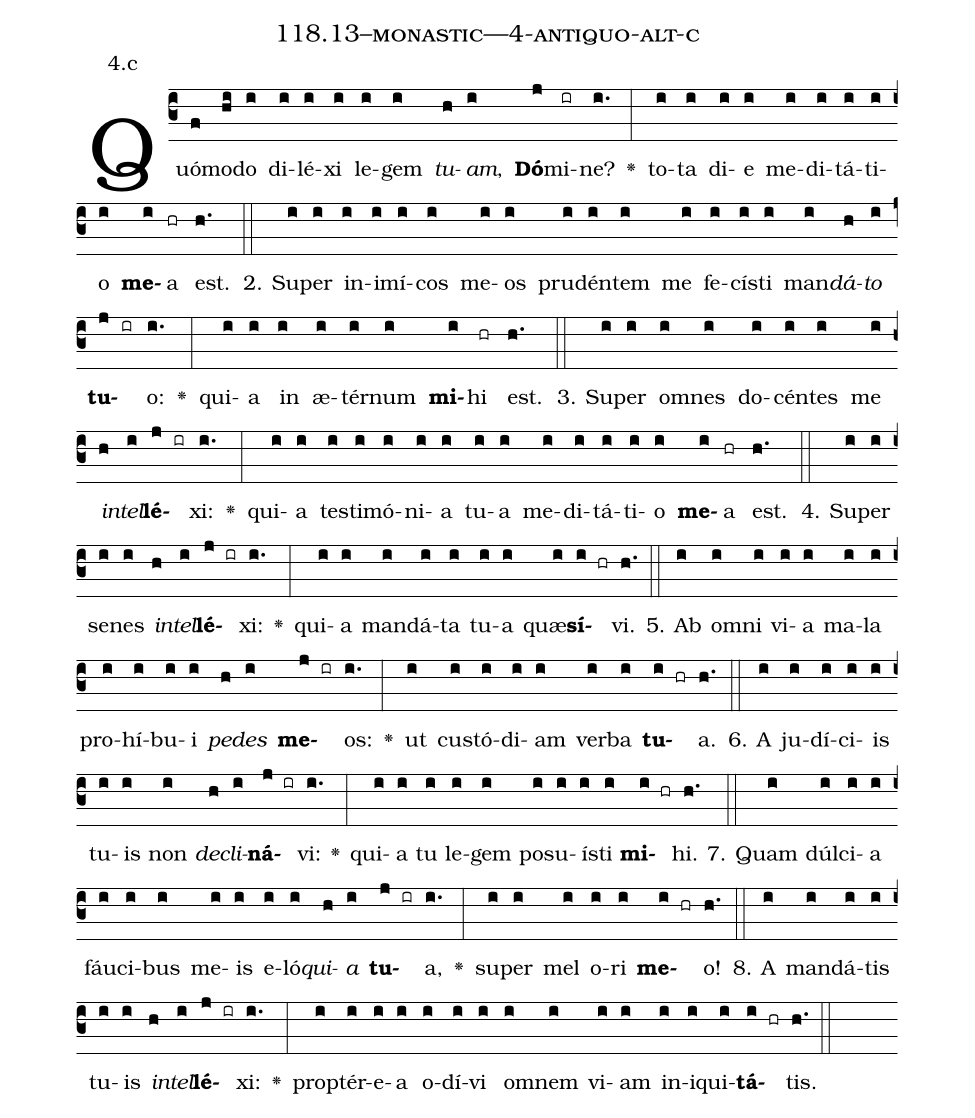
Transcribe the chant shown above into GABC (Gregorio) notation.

name: 118.13--monastic---4-antiquo-alt-c;
annotation: 4.c;
%%
(c3)Quó(f)mo(hi)do(i) di(i)lé(i)xi(i) le(i)gem(i) <i>tu</i>(h)<i>am</i>,(i) <b>Dó</b>(j)mi(ir)ne?(i.) <v>\greheightstar</v>(:) to(i)ta(i) di(i)e(i) me(i)di(i)tá(i)ti(i)o(i) <b>me</b>(i)a(hr) est.(h.) (::)
2. Su(i)per(i) in(i)i(i)mí(i)cos(i) me(i)os(i) pru(i)dén(i)tem(i) me(i) fe(i)cís(i)ti(i) man(i)<i>dá</i>(h)<i>to</i>(i) <b>tu</b>(j ir)o:(i.) <v>\greheightstar</v>(:) qui(i)a(i) in(i) æ(i)tér(i)num(i) <b>mi</b>(i)hi(hr) est.(h.) (::)
3. Su(i)per(i) om(i)nes(i) do(i)cén(i)tes(i) me(i) <i>in</i>(h)<i>tel</i>(i)<b>lé</b>(j ir)xi:(i.) <v>\greheightstar</v>(:) qui(i)a(i) tes(i)ti(i)mó(i)ni(i)a(i) tu(i)a(i) me(i)di(i)tá(i)ti(i)o(i) <b>me</b>(i)a(hr) est.(h.) (::)
4. Su(i)per(i) se(i)nes(i) <i>in</i>(h)<i>tel</i>(i)<b>lé</b>(j ir)xi:(i.) <v>\greheightstar</v>(:) qui(i)a(i) man(i)dá(i)ta(i) tu(i)a(i) quæ(i)<b>sí</b>(i hr)vi.(h.) (::)
5. Ab(i) om(i)ni(i) vi(i)a(i) ma(i)la(i) pro(i)hí(i)bu(i)i(i) <i>pe</i>(h)<i>des</i>(i) <b>me</b>(j ir)os:(i.) <v>\greheightstar</v>(:) ut(i) cus(i)tó(i)di(i)am(i) ver(i)ba(i) <b>tu</b>(i hr)a.(h.) (::)
6. A(i) ju(i)dí(i)ci(i)is(i) tu(i)is(i) non(i) <i>de</i>(h)<i>cli</i>(i)<b>ná</b>(j ir)vi:(i.) <v>\greheightstar</v>(:) qui(i)a(i) tu(i) le(i)gem(i) po(i)su(i)ís(i)ti(i) <b>mi</b>(i hr)hi.(h.) (::)
7. Quam(i) dúl(i)ci(i)a(i) fáu(i)ci(i)bus(i) me(i)is(i) e(i)ló(i)<i>qui</i>(h)<i>a</i>(i) <b>tu</b>(j ir)a,(i.) <v>\greheightstar</v>(:) su(i)per(i) mel(i) o(i)ri(i) <b>me</b>(i hr)o!(h.) (::)
8. A(i) man(i)dá(i)tis(i) tu(i)is(i) <i>in</i>(h)<i>tel</i>(i)<b>lé</b>(j ir)xi:(i.) <v>\greheightstar</v>(:) prop(i)tér(i)e(i)a(i) o(i)dí(i)vi(i) om(i)nem(i) vi(i)am(i) in(i)i(i)qui(i)<b>tá</b>(i hr)tis.(h.) (::)
